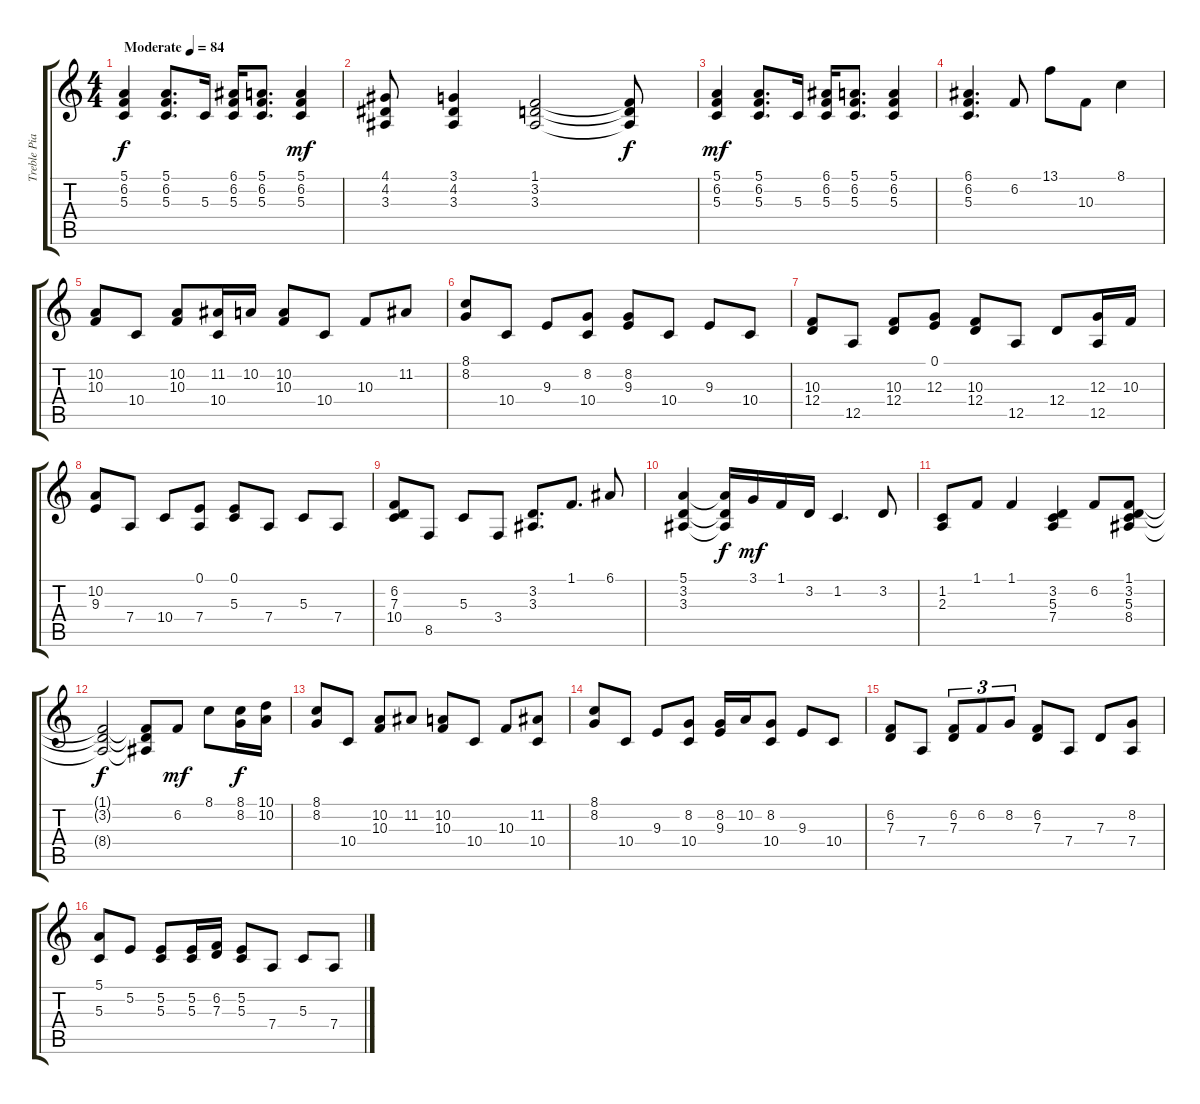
\track ("Treble Piano" "Treble Pia") {instrument acousticgrandpiano}
\staff {score tabs}
\tuning (E4 B3 G3 D3 A2 E2) {hide}
\ts (4 4)
\tempo (84 "Moderate")
\clef g2
\ks c
(5.1 6.2 5.3).4{dy f instrument acousticgrandpiano} (5.1 6.2 5.3).8{d} 5.3.16 (6.1 6.2 5.3).16 (5.1 6.2 5.3).8{d} (5.1 6.2 5.3).4{dy mf} |
(4.1 4.2 3.3).8 (3.1 4.2 3.3).4 (1.1 3.2 3.3).2 (1.1{t} 3.2{t} 3.3{t}).8{dy f} |
(5.1 6.2 5.3).4{dy mf} (5.1 6.2 5.3).8{d} 5.3.16 (6.1 6.2 5.3).16 (5.1 6.2 5.3).8{d} (5.1 6.2 5.3).4 |
(6.1 6.2 5.3).4{d} 6.2.8 13.1.8 10.3.8 8.1.4 |
(10.2 10.3).8 10.4.8 (10.2 10.3).8 (11.2 10.4).16 10.2.16 (10.2 10.3).8 10.4.8 10.3.8 11.2.8 |
(8.1 8.2).8 10.4.8 9.3.8 (8.2 10.4).8 (8.2 9.3).8 10.4.8 9.3.8 10.4.8 |
(10.3 12.4).8 12.5.8 (10.3 12.4).8 (0.1 12.3).8 (10.3 12.4).8 12.5.8 12.4.8 (12.3 12.5).16 10.3.16 |
(10.2 9.3).8 7.4.8 10.4.8 (0.1 7.4).8 (0.1 5.3).8 7.4.8 5.3.8 7.4.8 |
(6.2 7.3 10.4).8 8.5.8 5.3.8 3.4.8 (3.2 3.3).8{d} 1.1.8{d} 6.1.8 |
(5.1 3.2 3.3).4 (5.1{t} 3.2{t} 3.3{t}).16{dy f} 3.1.16{dy mf} 1.1.16 3.2.16 1.2.4{d} 3.2.8 |
(1.2 2.3).8 1.1.8 1.1.4 (3.2 5.3 7.4).4 6.2.8 (1.1 3.2 5.3 8.4).8 |
(1.1{t} 3.2{t} 8.4{t}).2{dy f} (1.1{t} 3.2{t} 8.4{t}).8 6.2.8{dy mf} 8.1.8 (8.1 8.2).16{dy f} (10.1 10.2).16 |
(8.1 8.2).8 10.4.8 (10.2 10.3).8 11.2.8 (10.2 10.3).8 10.4.8 10.3.8 (11.2 10.4).8 |
(8.1 8.2).8 10.4.8 9.3.8 (8.2 10.4).8 (8.2 9.3).16 10.2.16 (8.2 10.4).8 9.3.8 10.4.8 |
(6.2 7.3).8 7.4.8 (6.2 7.3).8{tu (3 2)} 6.2.8{tu (3 2)} 8.2.8{tu (3 2)} (6.2 7.3).8 7.4.8 7.3.8 (8.2 7.4).8 |
(5.1 5.3).8 5.2.8 (5.2 5.3).8 (5.2 5.3).16 (6.2 7.3).16 (5.2 5.3).8 7.4.8 5.3.8 7.4.8
